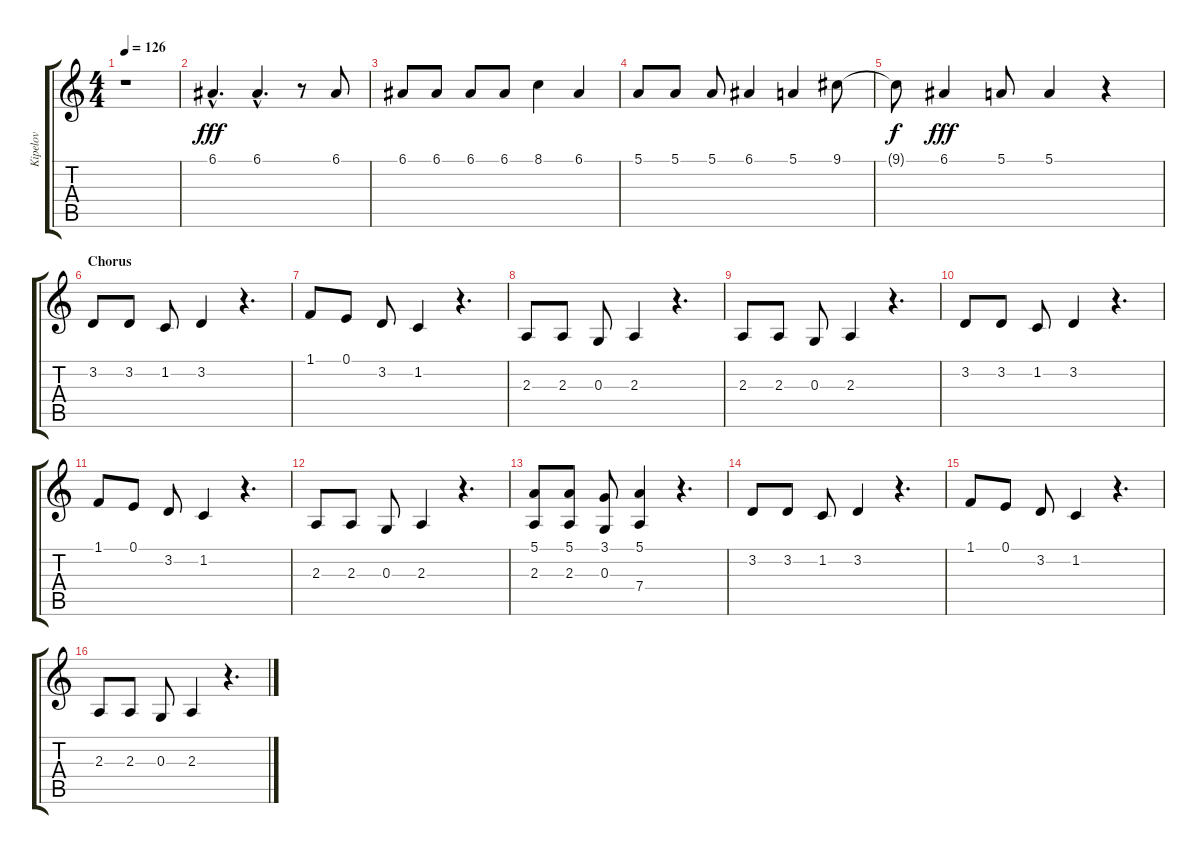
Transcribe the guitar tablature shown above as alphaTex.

\track ("Kipelov" "Kipelov") {instrument tenorsax}
\staff {score tabs}
\tuning (E4 B3 G3 D3 A2 E2) {hide}
\ts (4 4)
\tempo 126
\clef g2
\ks c
r.1{dy fff} |
6.1{hac}.4{d} 6.1{hac}.4{d} r.8 6.1.8 |
6.1.8 6.1.8 6.1.8 6.1.8 8.1.4 6.1.4 |
5.1.8 5.1.8 5.1.8 6.1.4 5.1.4 9.1.8 |
9.1{t}.8{dy f} 6.1.4{dy fff} 5.1.8 5.1.4 r.4 |
\section ("" "Chorus")
3.2.8 3.2.8 1.2.8 3.2.4 r.4{d} |
1.1.8 0.1.8 3.2.8 1.2.4 r.4{d} |
2.3.8 2.3.8 0.3.8 2.3.4 r.4{d} |
2.3.8 2.3.8 0.3.8 2.3.4 r.4{d} |
3.2.8 3.2.8 1.2.8 3.2.4 r.4{d} |
1.1.8 0.1.8 3.2.8 1.2.4 r.4{d} |
2.3.8 2.3.8 0.3.8 2.3.4 r.4{d} |
(5.1 2.3).8 (5.1 2.3).8 (3.1 0.3).8 (5.1 7.4).4 r.4{d} |
3.2.8 3.2.8 1.2.8 3.2.4 r.4{d} |
1.1.8 0.1.8 3.2.8 1.2.4 r.4{d} |
2.3.8 2.3.8 0.3.8 2.3.4 r.4{d}
